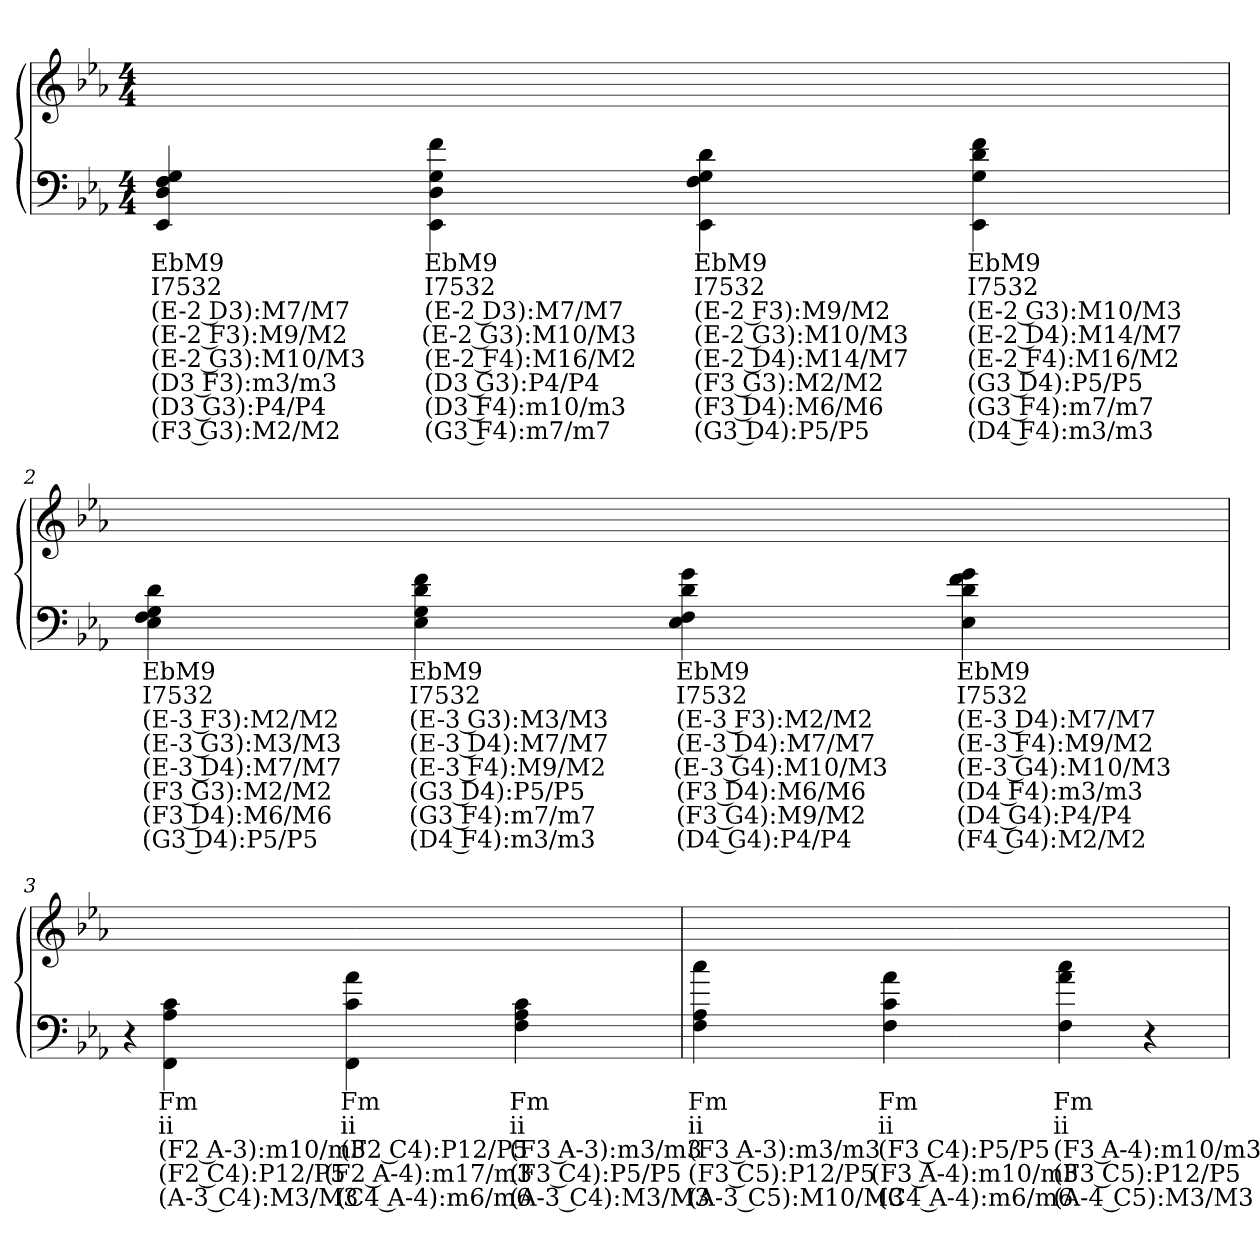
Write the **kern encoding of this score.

**kern	**text	**text	**text	**text	**text	**text	**text	**text	**kern
*part2	*part2	*part2	*part2	*part2	*part2	*part2	*part2	*part2	*part1
*staff2	*staff2	*staff2	*staff2	*staff2	*staff2	*staff2	*staff2	*staff2	*staff1
*clefF4	*	*	*	*	*	*	*	*	*clefG2
*k[b-e-a-]	*	*	*	*	*	*	*	*	*k[b-e-a-]
*E-:	*	*	*	*	*	*	*	*	*E-:
*M4/4	*	*	*	*	*	*	*	*	*M4/4
*MM60	*	*	*	*	*	*	*	*	*MM60
=1	=1	=1	=1	=1	=1	=1	=1	=1	=1
4EE- 4D 4F 4G	EbM9	I7532	(E-2 D3):M7/M7	(E-2 F3):M9/M2	(E-2 G3):M10/M3	(D3 F3):m3/m3	(D3 G3):P4/P4	(F3 G3):M2/M2	1ryy
4EE- 4D 4G 4f	EbM9	I7532	(E-2 D3):M7/M7	(E-2 G3):M10/M3	(E-2 F4):M16/M2	(D3 G3):P4/P4	(D3 F4):m10/m3	(G3 F4):m7/m7	.
4EE- 4F 4G 4d	EbM9	I7532	(E-2 F3):M9/M2	(E-2 G3):M10/M3	(E-2 D4):M14/M7	(F3 G3):M2/M2	(F3 D4):M6/M6	(G3 D4):P5/P5	.
4EE- 4G 4d 4f	EbM9	I7532	(E-2 G3):M10/M3	(E-2 D4):M14/M7	(E-2 F4):M16/M2	(G3 D4):P5/P5	(G3 F4):m7/m7	(D4 F4):m3/m3	.
=2	=2	=2	=2	=2	=2	=2	=2	=2	=2
4E- 4F 4G 4d	EbM9	I7532	(E-3 F3):M2/M2	(E-3 G3):M3/M3	(E-3 D4):M7/M7	(F3 G3):M2/M2	(F3 D4):M6/M6	(G3 D4):P5/P5	1ryy
4E- 4G 4d 4f	EbM9	I7532	(E-3 G3):M3/M3	(E-3 D4):M7/M7	(E-3 F4):M9/M2	(G3 D4):P5/P5	(G3 F4):m7/m7	(D4 F4):m3/m3	.
4E- 4F 4d 4g	EbM9	I7532	(E-3 F3):M2/M2	(E-3 D4):M7/M7	(E-3 G4):M10/M3	(F3 D4):M6/M6	(F3 G4):M9/M2	(D4 G4):P4/P4	.
4E- 4d 4f 4g	EbM9	I7532	(E-3 D4):M7/M7	(E-3 F4):M9/M2	(E-3 G4):M10/M3	(D4 F4):m3/m3	(D4 G4):P4/P4	(F4 G4):M2/M2	.
=3	=3	=3	=3	=3	=3	=3	=3	=3	=3
4r	.	.	.	.	.	.	.	.	1ryy
4FF 4A- 4c	Fm	ii	(F2 A-3):m10/m3	(F2 C4):P12/P5	(A-3 C4):M3/M3	.	.	.	.
4FF 4c 4a-	Fm	ii	(F2 C4):P12/P5	(F2 A-4):m17/m3	(C4 A-4):m6/m6	.	.	.	.
4F 4A- 4c	Fm	ii	(F3 A-3):m3/m3	(F3 C4):P5/P5	(A-3 C4):M3/M3	.	.	.	.
=4	=4	=4	=4	=4	=4	=4	=4	=4	=4
4F 4A- 4cc	Fm	ii	(F3 A-3):m3/m3	(F3 C5):P12/P5	(A-3 C5):M10/M3	.	.	.	1ryy
4F 4c 4a-	Fm	ii	(F3 C4):P5/P5	(F3 A-4):m10/m3	(C4 A-4):m6/m6	.	.	.	.
4F 4a- 4cc	Fm	ii	(F3 A-4):m10/m3	(F3 C5):P12/P5	(A-4 C5):M3/M3	.	.	.	.
4r	.	.	.	.	.	.	.	.	.
=	=	=	=	=	=	=	=	=	=
*-	*-	*-	*-	*-	*-	*-	*-	*-	*-
